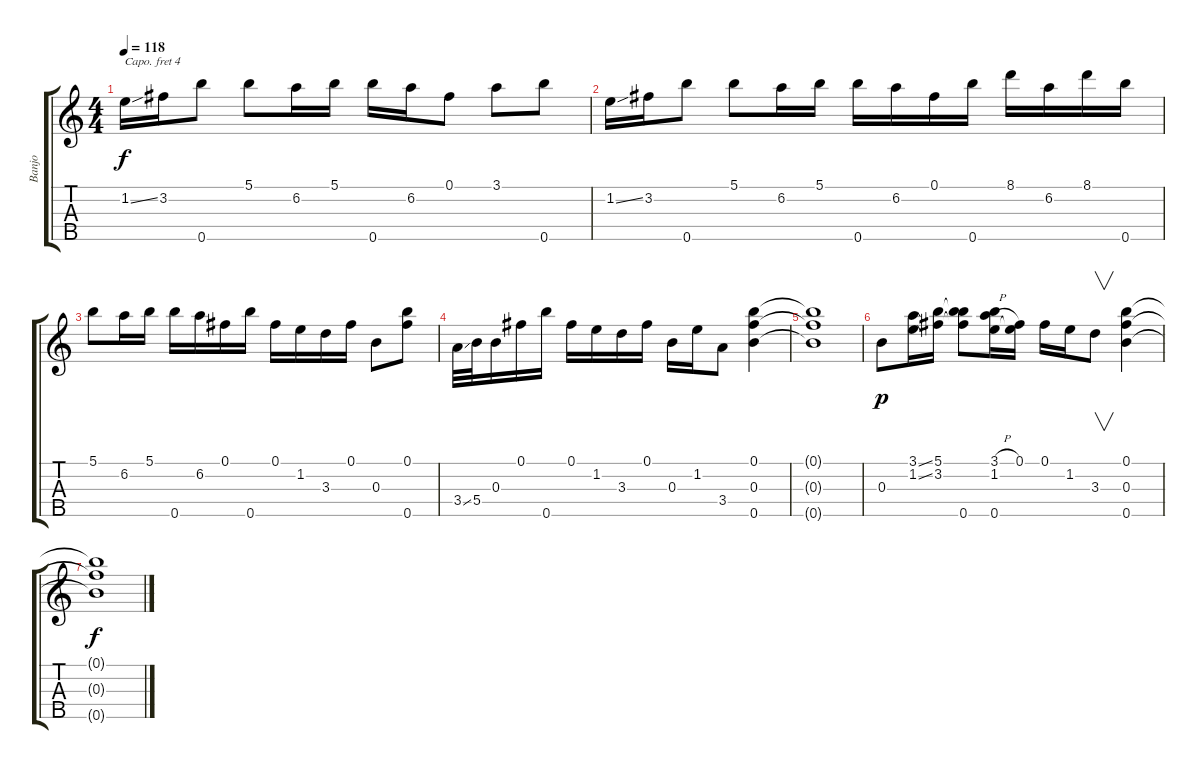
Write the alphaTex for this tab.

\track ("Banjo" "Banjo") {instrument banjo}
\staff {score tabs}
\capo 4
\tuning (D4 B3 G3 D3 G4) {hide}
\displaytranspose 12
\ts (4 4)
\tempo 118
\clef g2
\ks c
1.2{ss}.16{dy f} 3.2.16 0.5.8 5.1.8 6.2.16 5.1.16 0.5.16 6.2.16 0.1.8 3.1.8 0.5.8 |
1.2{ss}.16 3.2.16 0.5.8 5.1.8 6.2.16 5.1.16 0.5.16 6.2.16 0.1.16 0.5.16 8.1.16 6.2.16 8.1.16 0.5.16 |
5.1.8 6.2.16 5.1.16 0.5.16 6.2.16 0.1.16 0.5.16 0.1.16 1.2.16 3.3.16 0.1.16 0.3.8 (0.1 0.5).8 |
3.4{ss}.32 5.4.32 0.3.16 0.1.16 0.5.16 0.1.16 1.2.16 3.3.16 0.1.16 0.3.16 1.2.16 3.4.8 (0.1 0.3 0.5).4 |
(0.1{t} 0.3{t} 0.5{t}).1 |
0.3.8{dy p} (3.1{ss} 1.2{ss}).16 (5.1 3.2).16 (5.1{t} 3.2{t} 0.5).8 (3.1{h} 1.2 0.5).16 (0.1 1.2{t}).16 0.1.16 1.2.16 3.3.8{v} (0.1 0.3 0.5).4 |
(0.1{t} 0.3{t} 0.5{t}).1{dy f}
